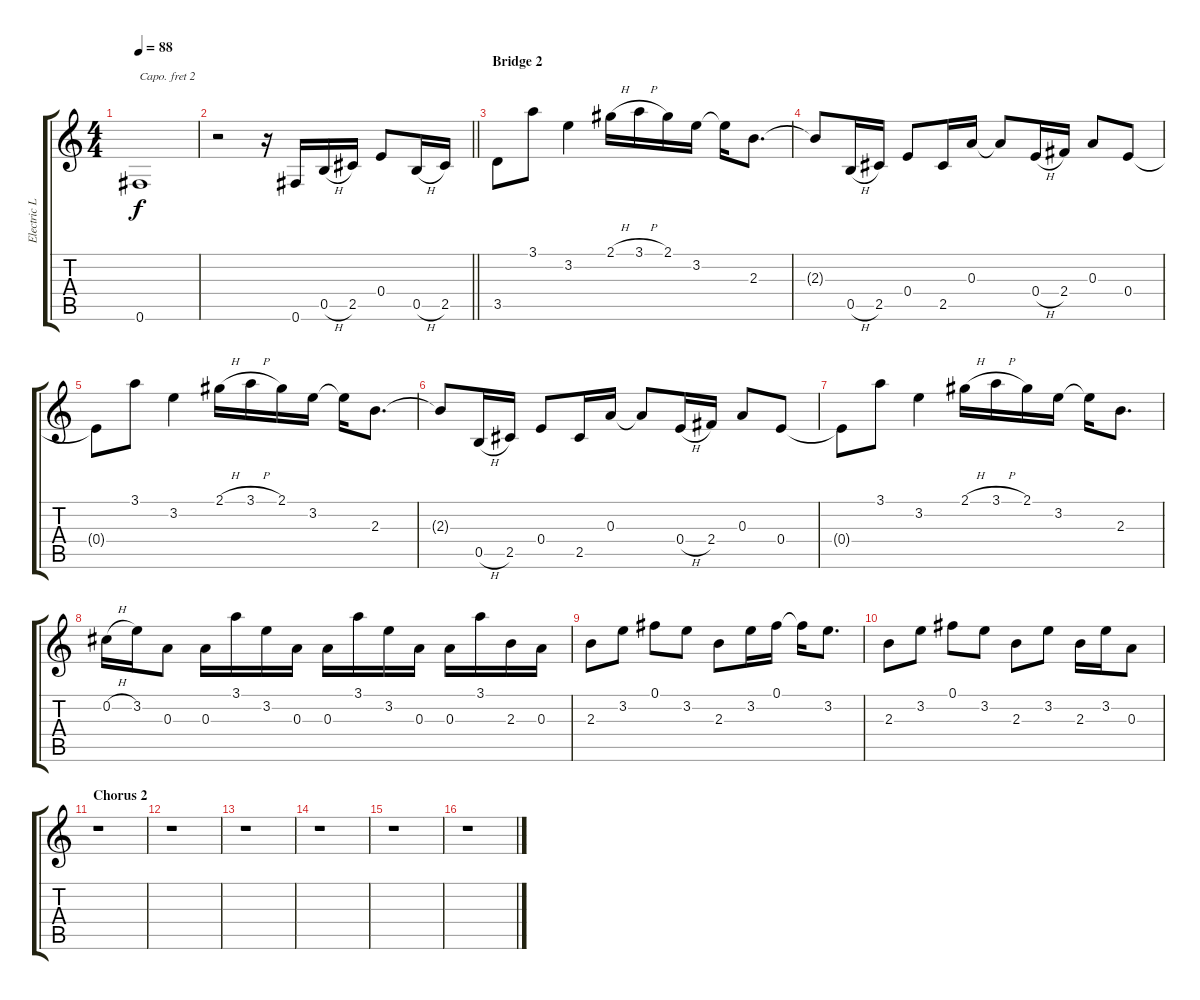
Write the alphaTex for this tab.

\track ("Electric Lead Guitar" "Electric L") {instrument electricguitarjazz}
\staff {score tabs}
\capo 2
\tuning (E4 B3 G3 D3 A2 E2) {hide}
\ts (4 4)
\tempo 88
\clef g2
\ks c
0.6.1{dy f} |
\barLineRight lightlight
r.2 r.16 0.6.16 0.5{h}.16 2.5.16 0.4.8 0.5{h}.16 2.5.16 |
\section ("" "Bridge 2")
3.5.8 3.1.8 3.2.4 2.1{h}.16 3.1{h}.16 2.1.16 3.2.16 3.2{t}.16 2.3.8{d} |
2.3{t}.8 0.5{h}.16 2.5.16 0.4.8 2.5.16 0.3.16 0.3{t}.8 0.4{h}.16 2.4.16 0.3.8 0.4.8 |
0.4{t}.8 3.1.8 3.2.4 2.1{h}.16 3.1{h}.16 2.1.16 3.2.16 3.2{t}.16 2.3.8{d} |
2.3{t}.8 0.5{h}.16 2.5.16 0.4.8 2.5.16 0.3.16 0.3{t}.8 0.4{h}.16 2.4.16 0.3.8 0.4.8 |
0.4{t}.8 3.1.8 3.2.4 2.1{h}.16 3.1{h}.16 2.1.16 3.2.16 3.2{t}.16 2.3.8{d} |
0.2{h}.16 3.2.16 0.3.8 0.3.16 3.1.16 3.2.16 0.3.16 0.3.16 3.1.16 3.2.16 0.3.16 0.3.16 3.1.16 2.3.16 0.3.16 |
2.3.8 3.2.8 0.1.8 3.2.8 2.3.8 3.2.16 0.1.16 0.1{t}.16 3.2.8{d} |
2.3.8 3.2.8 0.1.8 3.2.8 2.3.8 3.2.8 2.3.16 3.2.16 0.3.8 |
\section ("" "Chorus 2")
r.1 |
r.1 |
r.1 |
r.1 |
r.1 |
r.1
